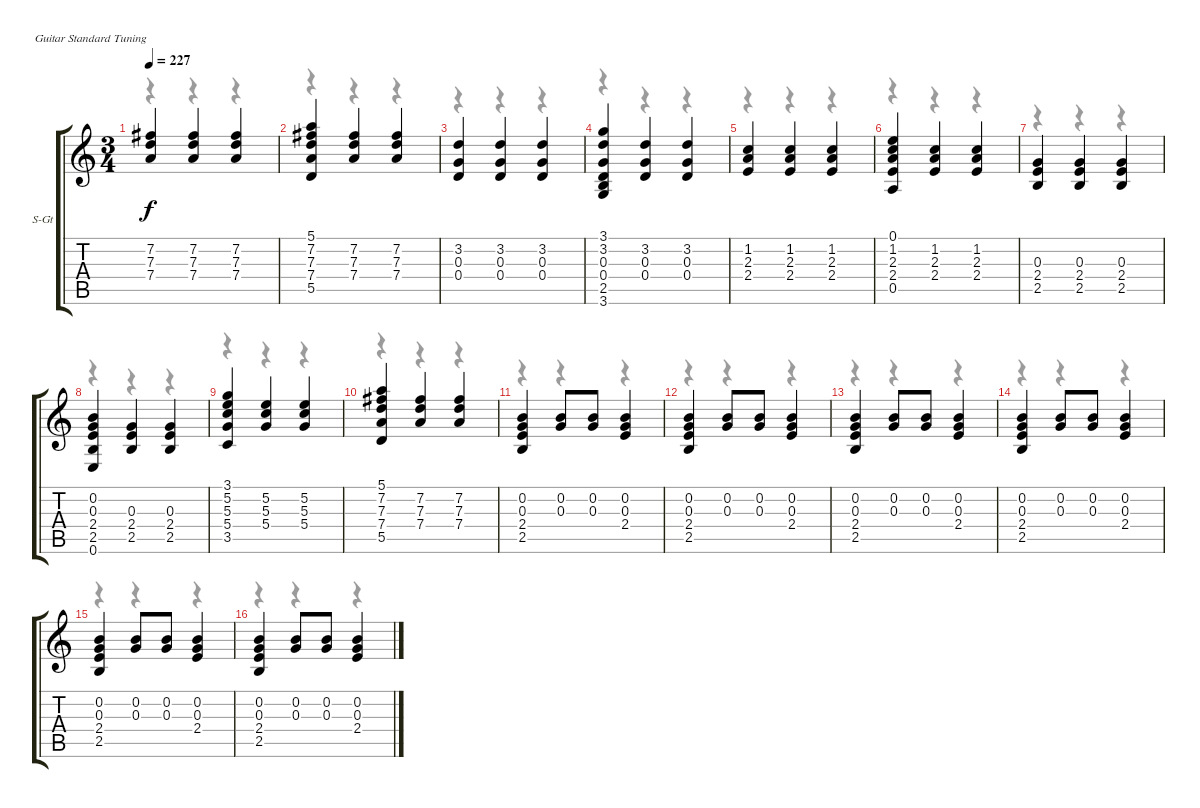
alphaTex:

\bracketExtendMode groupsimilarinstruments
\firstSystemTrackNameOrientation horizontal
\otherSystemsTrackNameOrientation horizontal
\track ("Track 3" "S-Gt") {instrument acousticguitarsteel}
\staff {score tabs}
\tuning (E4 B3 G3 D3 A2 E2)
\voice
\ts (3 4)
\tempo 227
\clef g2
\ks c
(7.2 7.3 7.4).4{dy f} (7.2 7.3 7.4).4 (7.2 7.3 7.4).4 |
(5.1 7.2 7.3 7.4 5.5).4 (7.2 7.3 7.4).4 (7.2 7.3 7.4).4 |
(3.2 0.3 0.4).4 (3.2 0.3 0.4).4 (3.2 0.3 0.4).4 |
(3.1 3.2 0.3 0.4 2.5 3.6).4 (3.2 0.3 0.4).4 (3.2 0.3 0.4).4 |
(1.2 2.3 2.4).4 (1.2 2.3 2.4).4 (1.2 2.3 2.4).4 |
(0.1 1.2 2.3 2.4 0.5).4 (1.2 2.3 2.4).4 (1.2 2.3 2.4).4 |
(0.3 2.4 2.5).4 (0.3 2.4 2.5).4 (0.3 2.4 2.5).4 |
(0.2 0.3 2.4 2.5 0.6).4 (0.3 2.4 2.5).4 (0.3 2.4 2.5).4 |
(3.1 5.2 5.3 5.4 3.5).4 (5.2 5.3 5.4).4 (5.2 5.3 5.4).4 |
(5.1 7.2 7.3 7.4 5.5).4 (7.2 7.3 7.4).4 (7.2 7.3 7.4).4 |
(0.2 0.3 2.4 2.5).4 (0.2 0.3).8 (0.2 0.3).8 (0.2 0.3 2.4).4 |
(0.2 0.3 2.4 2.5).4 (0.2 0.3).8 (0.2 0.3).8 (0.2 0.3 2.4).4 |
(0.2 0.3 2.4 2.5).4 (0.2 0.3).8 (0.2 0.3).8 (0.2 0.3 2.4).4 |
(0.2 0.3 2.4 2.5).4 (0.2 0.3).8 (0.2 0.3).8 (0.2 0.3 2.4).4 |
(0.2 0.3 2.4 2.5).4 (0.2 0.3).8 (0.2 0.3).8 (0.2 0.3 2.4).4 |
(0.2 0.3 2.4 2.5).4 (0.2 0.3).8 (0.2 0.3).8 (0.2 0.3 2.4).4
\voice
\clef g2
\ottava regular
\simile none
\ks c
r.4{dy mf} r.4 r.4 |
r.4 r.4 r.4 |
r.4 r.4 r.4 |
r.4 r.4 r.4 |
r.4 r.4 r.4 |
r.4 r.4 r.4 |
r.4 r.4 r.4 |
r.4 r.4 r.4 |
r.4 r.4 r.4 |
r.4 r.4 r.4 |
r.4 r.4 r.4 |
r.4 r.4 r.4 |
r.4 r.4 r.4 |
r.4 r.4 r.4 |
r.4 r.4 r.4 |
r.4 r.4 r.4
